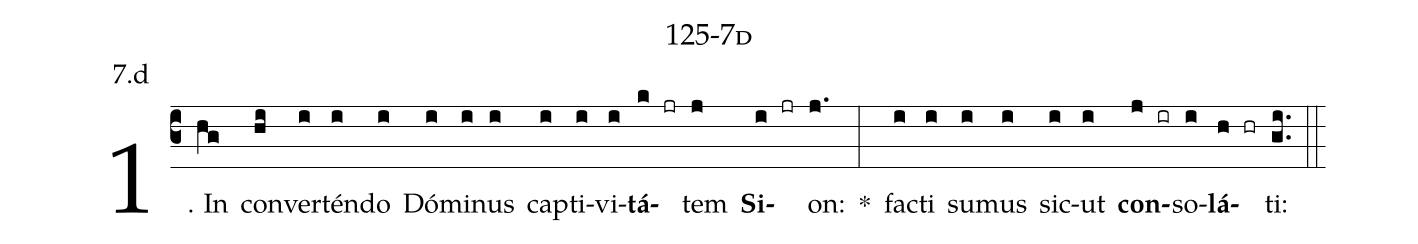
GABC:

name: 125-7d;
annotation: 7.d;
%%
(c3)1. In(hg) con(hi)ver(i)tén(i)do(i) Dó(i)mi(i)nus(i) cap(i)ti(i)vi(i)<b>tá</b>(k jr)tem(j) <b>Si</b>(i jr)on:(j.) *(:) fac(i)ti(i) su(i)mus(i) sic(i)ut(i) <b>con</b>(j ir)so(i)<b>lá</b>(h hr)ti:(gi..) (::)
